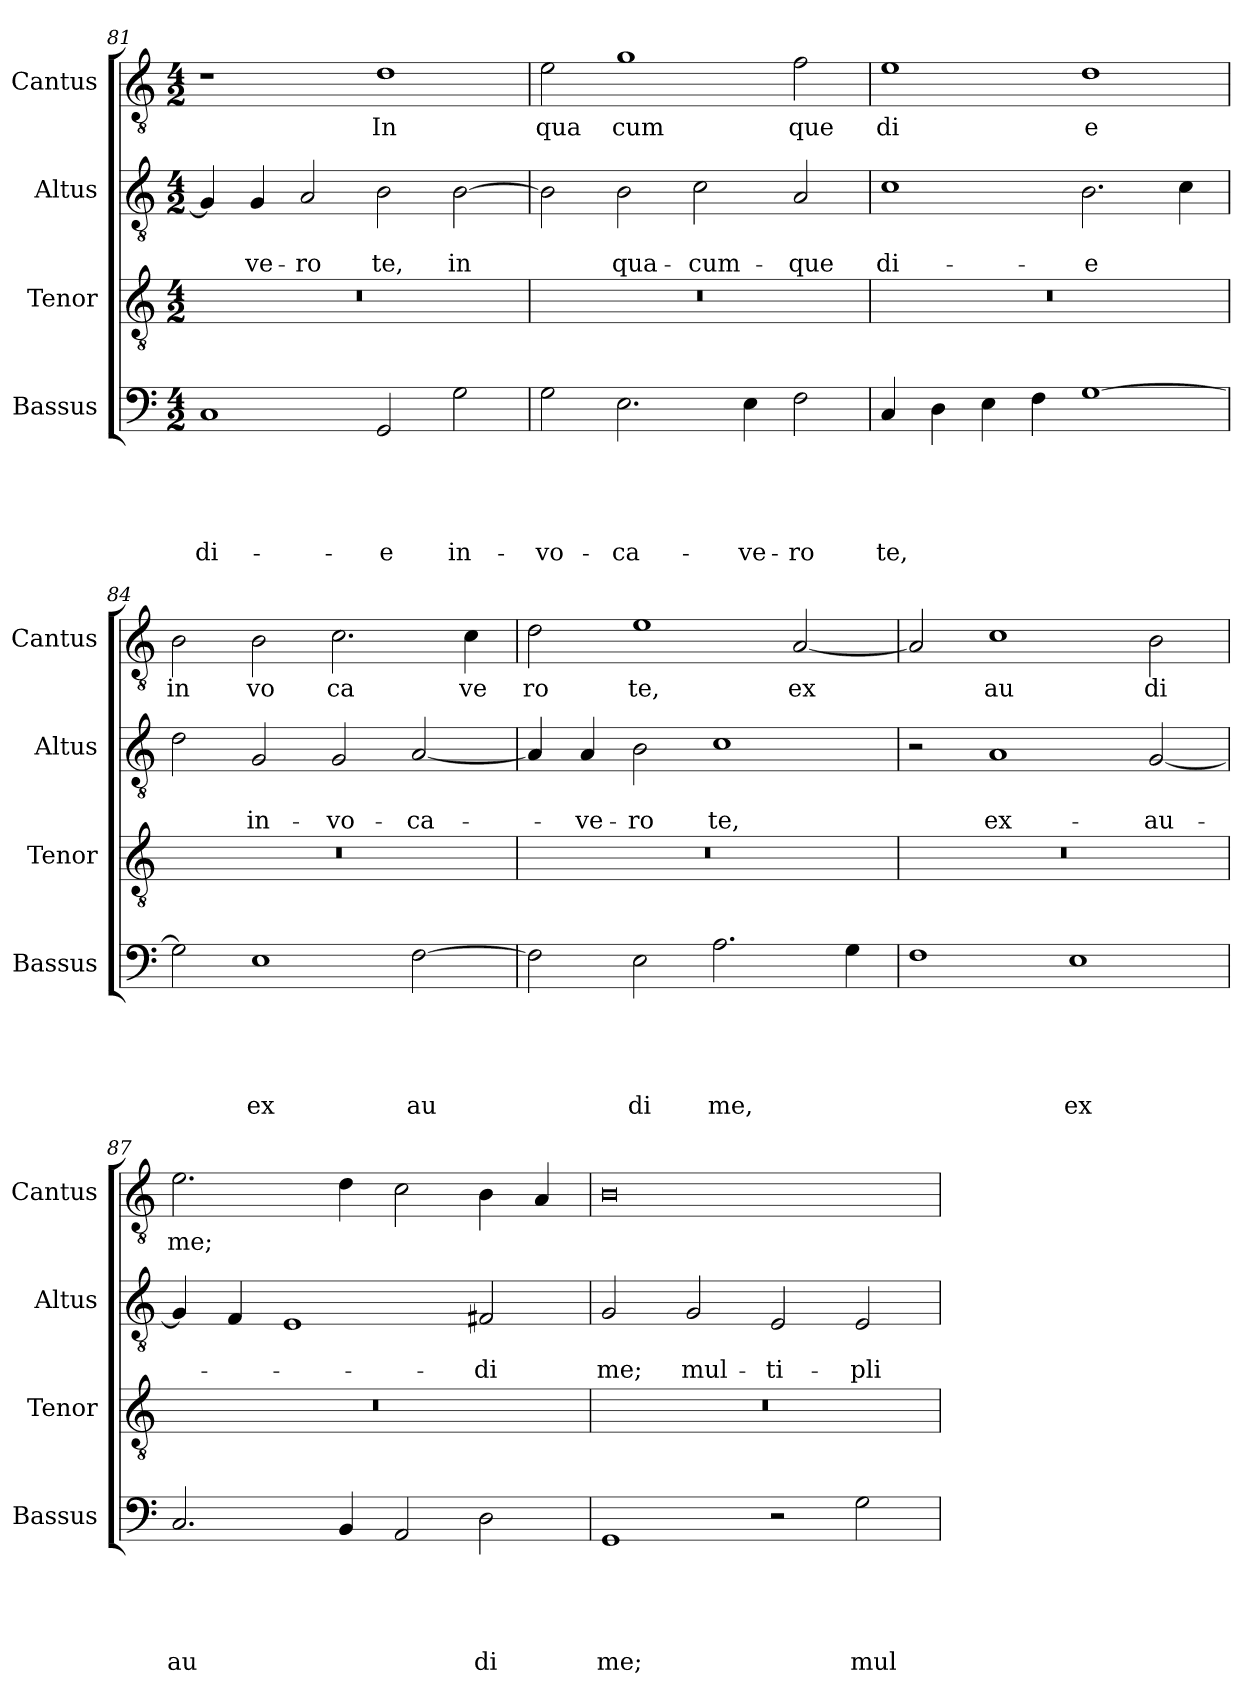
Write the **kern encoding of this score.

**kern	**text	**text	**text	**text	**text	**kern	**kern	**text	**text	**kern	**text
*part4	*part4	*part4	*part4	*part4	*part4	*part3	*part2	*part2	*part2	*part1	*part1
*staff4	*staff4	*staff4	*staff4	*staff4	*staff4	*staff3	*staff2	*staff2	*staff2	*staff1	*staff1
*I"Bassus	*	*	*	*	*	*I"Tenor	*I"Altus	*	*	*I"Cantus	*
*I'Bassus	*	*	*	*	*	*I'Tenor	*I'Altus	*	*	*I'Cantus	*
*clefF4	*	*	*	*	*	*clefGv2	*clefGv2	*	*	*clefGv2	*
*k[]	*	*	*	*	*	*k[]	*k[]	*	*	*k[]	*
*C:	*	*	*	*	*	*C:	*C:	*	*	*C:	*
*M4/2	*	*	*	*	*	*M4/2	*M4/2	*	*	*M4/2	*
=81	=81	=81	=81	=81	=81	=81	=81	=81	=81	=81	=81
!	!	!	!	!	!LO:LY:b	!	!	!	!	!	!
1C	.	.	.	.	di-	0r	4G/]	.	.	1r	.
!	!	!	!	!	!	!	!	!	!LO:LY:b	!	!
.	.	.	.	.	.	.	4G/	.	-ve-	.	.
!	!	!	!	!	!	!	!	!	!LO:LY:b	!	!
.	.	.	.	.	.	.	2A/	.	-ro	.	.
!	!	!	!	!	!LO:LY:b	!	!	!	!LO:LY:b	!	!LO:LY:b
2GG/	.	.	.	.	-e	.	2B\	.	te,	1d	In
!	!	!	!	!	!LO:LY:b	!	!	!	!LO:LY:b	!	!
2G\	.	.	.	.	in-	.	[>2B\	.	in	.	.
=82	=82	=82	=82	=82	=82	=82	=82	=82	=82	=82	=82
!	!	!	!	!	!LO:LY:b	!	!	!	!	!	!LO:LY:b
2G\	.	.	.	.	-vo-	0r	2B\]	.	.	2e>\	qua
!	!	!	!	!	!LO:LY:b	!	!	!	!LO:LY:b	!	!LO:LY:b
2.E\	.	.	.	.	-ca-	.	2B\	.	qua-	1g	cum
!	!	!	!	!	!	!	!	!	!LO:LY:b	!	!
.	.	.	.	.	.	.	2c\	.	-cum-	.	.
!	!	!	!	!	!LO:LY:b	!	!	!	!	!	!
4E\	.	.	.	.	-ve-	.	.	.	.	.	.
!	!	!	!	!	!LO:LY:b	!	!	!	!LO:LY:b	!	!LO:LY:b
2F\	.	.	.	.	-ro	.	2A/	.	-que	2f\	que
=83	=83	=83	=83	=83	=83	=83	=83	=83	=83	=83	=83
!	!	!	!	!	!LO:LY:b	!	!	!	!LO:LY:b	!	!LO:LY:b
4C/	.	.	.	.	te,	0r	1c	.	di-	1e	di
4D\	.	.	.	.	.	.	.	.	.	.	.
4E\	.	.	.	.	.	.	.	.	.	.	.
4F\	.	.	.	.	.	.	.	.	.	.	.
!	!	!	!	!	!	!	!	!	!LO:LY:b	!	!LO:LY:b
[<1G	.	.	.	.	.	.	2.B\	.	-e	1d	e
.	.	.	.	.	.	.	4c\	.	.	.	.
!!LO:LB:g=z
=84	=84	=84	=84	=84	=84	=84	=84	=84	=84	=84	=84
!	!	!	!	!	!	!	!	!	!	!	!LO:LY:b
2G\]	.	.	.	.	.	0r	2d\	.	.	2B\	in
!	!	!	!	!	!LO:LY:b	!	!	!	!LO:LY:b	!	!LO:LY:b
1E	.	.	.	.	ex	.	2G/	.	in-	2B\	vo
!	!	!	!	!	!	!	!	!	!LO:LY:b	!	!LO:LY:b
.	.	.	.	.	.	.	2G/	.	-vo-	2.c\	ca
!	!	!	!	!	!LO:LY:b	!	!	!	!LO:LY:b	!	!
[>2F\	.	.	.	.	au	.	[<2A/	.	-ca-	.	.
!	!	!	!	!	!	!	!	!	!	!	!LO:LY:b
.	.	.	.	.	.	.	.	.	.	4c\	ve
=85	=85	=85	=85	=85	=85	=85	=85	=85	=85	=85	=85
!	!	!	!	!	!	!	!	!	!	!	!LO:LY:b
2F\]	.	.	.	.	.	0r	4A/]	.	.	2d\	ro
!	!	!	!	!	!	!	!	!	!LO:LY:b	!	!
.	.	.	.	.	.	.	4A/	.	-ve-	.	.
!	!	!	!	!	!LO:LY:b	!	!	!	!LO:LY:b	!	!LO:LY:b
2E\	.	.	.	.	di	.	2B\	.	-ro	1e	te,
!	!	!	!	!	!LO:LY:b	!	!	!	!LO:LY:b	!	!
2.A\	.	.	.	.	me,	.	1c	.	te,	.	.
!	!	!	!	!	!	!	!	!	!	!	!LO:LY:b
.	.	.	.	.	.	.	.	.	.	[<2A/	ex
4G\	.	.	.	.	.	.	.	.	.	.	.
=86	=86	=86	=86	=86	=86	=86	=86	=86	=86	=86	=86
1F	.	.	.	.	.	0r	2r	.	.	2A/]	.
!	!	!	!	!	!	!	!	!	!LO:LY:b	!	!LO:LY:b
.	.	.	.	.	.	.	1A	.	ex-	1c	au
!	!	!	!	!	!LO:LY:b	!	!	!	!	!	!
1E	.	.	.	.	ex	.	.	.	.	.	.
!	!	!	!	!	!	!	!	!	!LO:LY:b	!	!LO:LY:b
.	.	.	.	.	.	.	[<2G/	.	-au-	2B\	di
=87	=87	=87	=87	=87	=87	=87	=87	=87	=87	=87	=87
!	!	!	!	!	!LO:LY:b	!	!	!	!	!	!LO:LY:b
2.C/	.	.	.	.	au	0r	4G/]	.	.	2.e\	me;
.	.	.	.	.	.	.	4F/	.	.	.	.
.	.	.	.	.	.	.	1E	.	.	.	.
4BB/	.	.	.	.	.	.	.	.	.	4d\	.
2AA/	.	.	.	.	.	.	.	.	.	2c\	.
!	!	!	!	!	!LO:LY:b	!	!	!	!LO:LY:b	!	!
2D\	.	.	.	.	di	.	2F#X/	.	-di	4B\	.
.	.	.	.	.	.	.	.	.	.	4A/	.
=88	=88	=88	=88	=88	=88	=88	=88	=88	=88	=88	=88
!	!	!	!	!	!LO:LY:b	!	!	!	!LO:LY:b	!	!
1GG	.	.	.	.	me;	0r	2G/	.	me;	0B	.
!	!	!	!	!	!	!	!	!	!LO:LY:b	!	!
.	.	.	.	.	.	.	2G/	.	mul-	.	.
!	!	!	!	!	!	!	!	!	!LO:LY:b	!	!
2r	.	.	.	.	.	.	2E/	.	-ti-	.	.
!	!	!	!	!	!LO:LY:b	!	!	!	!LO:LY:b	!	!
2G\	.	.	.	.	mul	.	2E/	.	-pli-	.	.
=	=	=	=	=	=	=	=	=	=	=	=
*-	*-	*-	*-	*-	*-	*-	*-	*-	*-	*-	*-
